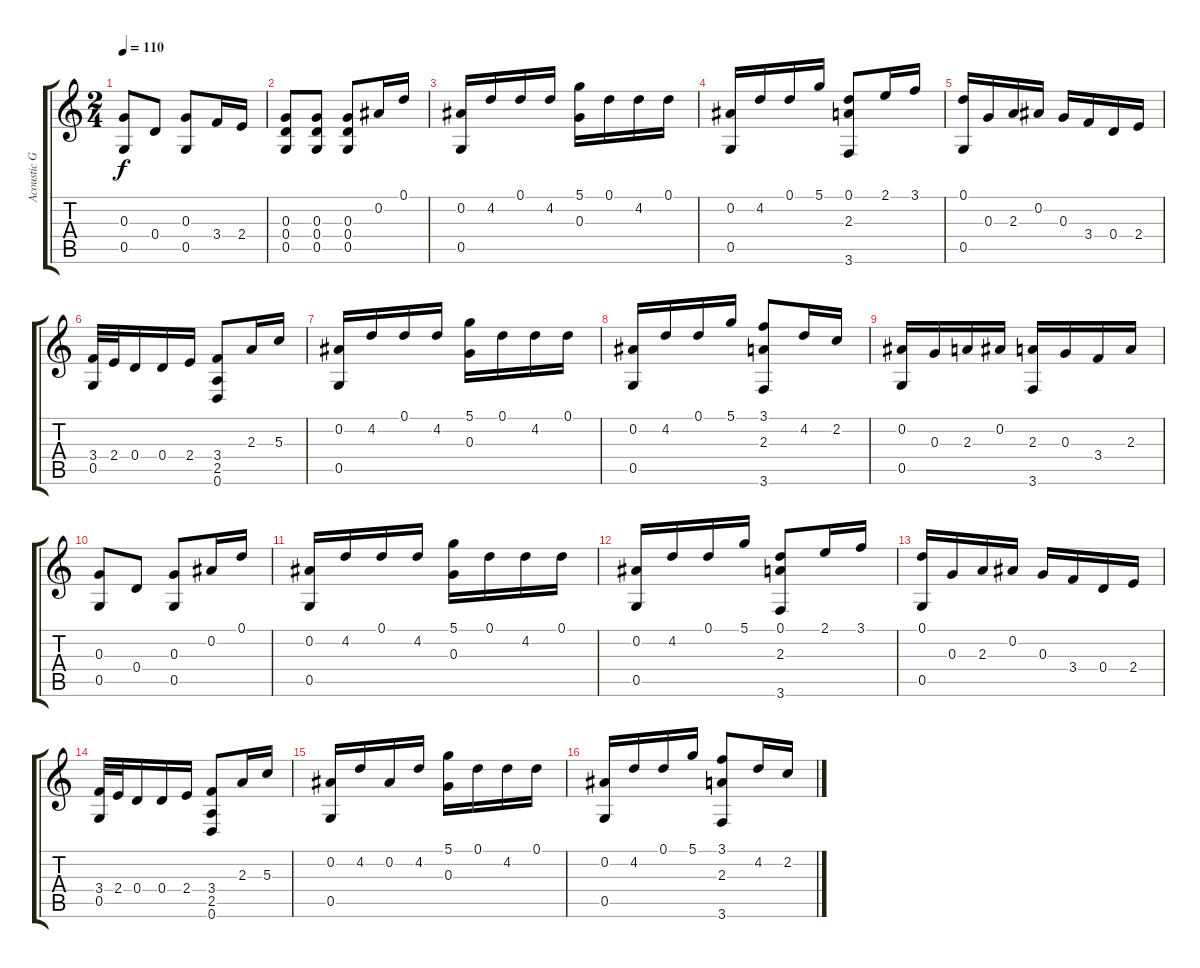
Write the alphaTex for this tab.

\track ("Acoustic Guitar (nylon)" "Acoustic G") {instrument acousticguitarsteel}
\staff {score tabs}
\tuning (D4 Bb3 G3 D3 G2 D2) {hide}
\ts (2 4)
\tempo 110
\clef g2
\ks c
(0.3 0.5).8{dy f} 0.4.8 (0.3 0.5).8 3.4.16 2.4.16 |
(0.3 0.4 0.5).8 (0.3 0.4 0.5).8 (0.3 0.4 0.5).8 0.2.16 0.1.16 |
(0.2 0.5).16 4.2.16 0.1.16 4.2.16 (5.1 0.3).16 0.1.16 4.2.16 0.1.16 |
(0.2 0.5).16 4.2.16 0.1.16 5.1.16 (0.1 2.3 3.6).8 2.1.16 3.1.16 |
(0.1 0.5).16 0.3.16 2.3.16 0.2.16 0.3.16 3.4.16 0.4.16 2.4.16 |
(3.4 0.5).32 2.4.32 0.4.16 0.4.16 2.4.16 (3.4 2.5 0.6).8 2.3.16 5.3.16 |
(0.2 0.5).16 4.2.16 0.1.16 4.2.16 (5.1 0.3).16 0.1.16 4.2.16 0.1.16 |
(0.2 0.5).16 4.2.16 0.1.16 5.1.16 (3.1 2.3 3.6).8 4.2.16 2.2.16 |
(0.2 0.5).16 0.3.16 2.3.16 0.2.16 (2.3 3.6).16 0.3.16 3.4.16 2.3.16 |
(0.3 0.5).8 0.4.8 (0.3 0.5).8 0.2.16 0.1.16 |
(0.2 0.5).16 4.2.16 0.1.16 4.2.16 (5.1 0.3).16 0.1.16 4.2.16 0.1.16 |
(0.2 0.5).16 4.2.16 0.1.16 5.1.16 (0.1 2.3 3.6).8 2.1.16 3.1.16 |
(0.1 0.5).16 0.3.16 2.3.16 0.2.16 0.3.16 3.4.16 0.4.16 2.4.16 |
(3.4 0.5).32 2.4.32 0.4.16 0.4.16 2.4.16 (3.4 2.5 0.6).8 2.3.16 5.3.16 |
(0.2 0.5).16 4.2.16 0.2.16 4.2.16 (5.1 0.3).16 0.1.16 4.2.16 0.1.16 |
(0.2 0.5).16 4.2.16 0.1.16 5.1.16 (3.1 2.3 3.6).8 4.2.16 2.2.16
